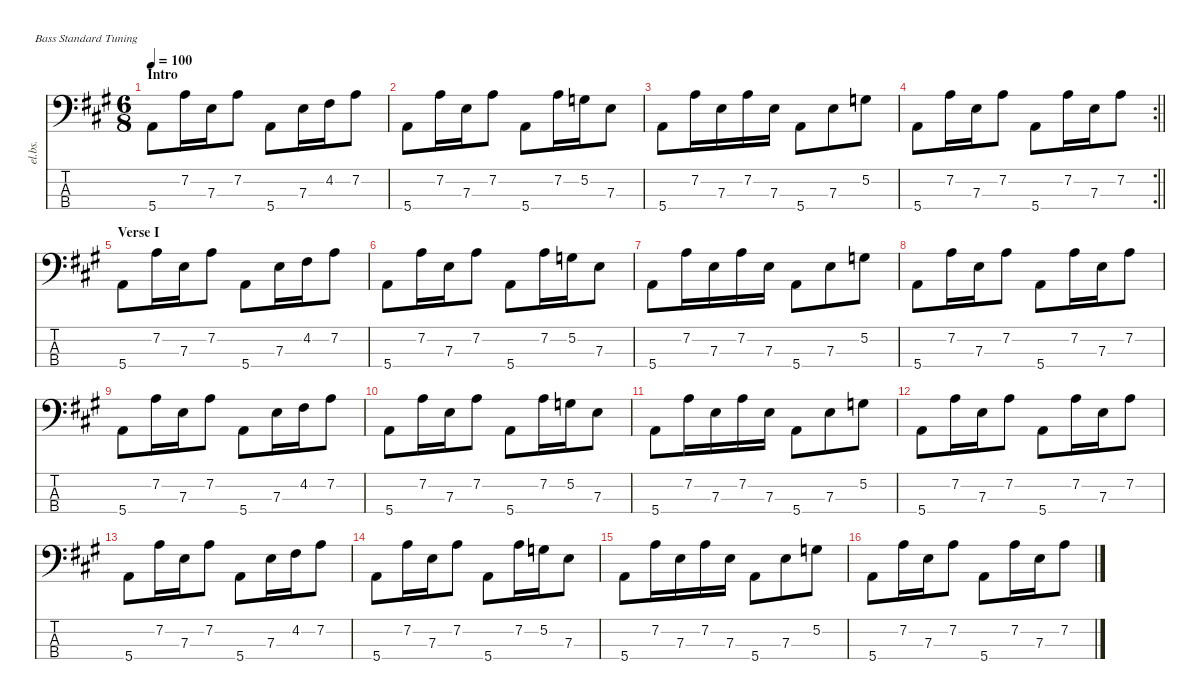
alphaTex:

\defaultSystemsLayout 4
\hideDynamics
\bracketExtendMode nobrackets
\track ("Bass - Flea" "el.bs.") {instrument electricbassfinger}
\staff {score tabs}
\tuning (G2 D2 A1 E1)
\ts (6 8)
\beaming (8 3 3)
\section ("" "Intro")
\tempo 100
\clef f4
\ks a
5.4{acc forcenatural}.8{dy f instrument electricbassfinger beam Down} 7.2{acc forcenatural}.16{beam Down} 7.3{acc forcenatural}.16{beam Down} 7.2{acc forcenatural}.8{beam Down} 5.4{acc forcenatural}.8{beam Down} 7.3{acc forcenatural}.16{beam Down} 4.2{acc #}.16{beam Down} 7.2{acc forcenatural}.8{beam Down} |
5.4{acc forcenatural}.8{beam Down} 7.2{acc forcenatural}.16{beam Down} 7.3{acc forcenatural}.16{beam Down} 7.2{acc forcenatural}.8{beam Down} 5.4{acc forcenatural}.8{beam Down} 7.2{acc forcenatural}.16{beam Down} 5.2{acc forcenatural}.16{beam Down} 7.3{acc forcenatural}.8{beam Down} |
5.4{acc forcenatural}.8{beam Down} 7.2{acc forcenatural}.16{beam Down} 7.3{acc forcenatural}.16{beam Down} 7.2{acc forcenatural}.16{beam Down} 7.3{acc forcenatural}.16{beam Down} 5.4{acc forcenatural}.8{beam Down} 7.3{acc forcenatural}.8{beam Down} 5.2{acc forcenatural}.8{beam Down} |
\rc 2
\barLineRight lightlight
5.4{acc forcenatural}.8{beam Down} 7.2{acc forcenatural}.16{beam Down} 7.3{acc forcenatural}.16{beam Down} 7.2{acc forcenatural}.8{beam Down} 5.4{acc forcenatural}.8{beam Down} 7.2{acc forcenatural}.16{beam Down} 7.3{acc forcenatural}.16{beam Down} 7.2{acc forcenatural}.8{beam Down} |
\section ("" "Verse I")
5.4{acc forcenatural}.8{beam Down} 7.2{acc forcenatural}.16{beam Down} 7.3{acc forcenatural}.16{beam Down} 7.2{acc forcenatural}.8{beam Down} 5.4{acc forcenatural}.8{beam Down} 7.3{acc forcenatural}.16{beam Down} 4.2{acc #}.16{beam Down} 7.2{acc forcenatural}.8{beam Down} |
5.4{acc forcenatural}.8{beam Down} 7.2{acc forcenatural}.16{beam Down} 7.3{acc forcenatural}.16{beam Down} 7.2{acc forcenatural}.8{beam Down} 5.4{acc forcenatural}.8{beam Down} 7.2{acc forcenatural}.16{beam Down} 5.2{acc forcenatural}.16{beam Down} 7.3{acc forcenatural}.8{beam Down} |
5.4{acc forcenatural}.8{beam Down} 7.2{acc forcenatural}.16{beam Down} 7.3{acc forcenatural}.16{beam Down} 7.2{acc forcenatural}.16{beam Down} 7.3{acc forcenatural}.16{beam Down} 5.4{acc forcenatural}.8{beam Down} 7.3{acc forcenatural}.8{beam Down} 5.2{acc forcenatural}.8{beam Down} |
5.4{acc forcenatural}.8{beam Down} 7.2{acc forcenatural}.16{beam Down} 7.3{acc forcenatural}.16{beam Down} 7.2{acc forcenatural}.8{beam Down} 5.4{acc forcenatural}.8{beam Down} 7.2{acc forcenatural}.16{beam Down} 7.3{acc forcenatural}.16{beam Down} 7.2{acc forcenatural}.8{beam Down} |
5.4{acc forcenatural}.8{beam Down} 7.2{acc forcenatural}.16{beam Down} 7.3{acc forcenatural}.16{beam Down} 7.2{acc forcenatural}.8{beam Down} 5.4{acc forcenatural}.8{beam Down} 7.3{acc forcenatural}.16{beam Down} 4.2{acc #}.16{beam Down} 7.2{acc forcenatural}.8{beam Down} |
5.4{acc forcenatural}.8{beam Down} 7.2{acc forcenatural}.16{beam Down} 7.3{acc forcenatural}.16{beam Down} 7.2{acc forcenatural}.8{beam Down} 5.4{acc forcenatural}.8{beam Down} 7.2{acc forcenatural}.16{beam Down} 5.2{acc forcenatural}.16{beam Down} 7.3{acc forcenatural}.8{beam Down} |
5.4{acc forcenatural}.8{beam Down} 7.2{acc forcenatural}.16{beam Down} 7.3{acc forcenatural}.16{beam Down} 7.2{acc forcenatural}.16{beam Down} 7.3{acc forcenatural}.16{beam Down} 5.4{acc forcenatural}.8{beam Down} 7.3{acc forcenatural}.8{beam Down} 5.2{acc forcenatural}.8{beam Down} |
5.4{acc forcenatural}.8{beam Down} 7.2{acc forcenatural}.16{beam Down} 7.3{acc forcenatural}.16{beam Down} 7.2{acc forcenatural}.8{beam Down} 5.4{acc forcenatural}.8{beam Down} 7.2{acc forcenatural}.16{beam Down} 7.3{acc forcenatural}.16{beam Down} 7.2{acc forcenatural}.8{beam Down} |
5.4{acc forcenatural}.8{beam Down} 7.2{acc forcenatural}.16{beam Down} 7.3{acc forcenatural}.16{beam Down} 7.2{acc forcenatural}.8{beam Down} 5.4{acc forcenatural}.8{beam Down} 7.3{acc forcenatural}.16{beam Down} 4.2{acc #}.16{beam Down} 7.2{acc forcenatural}.8{beam Down} |
5.4{acc forcenatural}.8{beam Down} 7.2{acc forcenatural}.16{beam Down} 7.3{acc forcenatural}.16{beam Down} 7.2{acc forcenatural}.8{beam Down} 5.4{acc forcenatural}.8{beam Down} 7.2{acc forcenatural}.16{beam Down} 5.2{acc forcenatural}.16{beam Down} 7.3{acc forcenatural}.8{beam Down} |
5.4{acc forcenatural}.8{beam Down} 7.2{acc forcenatural}.16{beam Down} 7.3{acc forcenatural}.16{beam Down} 7.2{acc forcenatural}.16{beam Down} 7.3{acc forcenatural}.16{beam Down} 5.4{acc forcenatural}.8{beam Down} 7.3{acc forcenatural}.8{beam Down} 5.2{acc forcenatural}.8{beam Down} |
5.4{acc forcenatural}.8{beam Down} 7.2{acc forcenatural}.16{beam Down} 7.3{acc forcenatural}.16{beam Down} 7.2{acc forcenatural}.8{beam Down} 5.4{acc forcenatural}.8{beam Down} 7.2{acc forcenatural}.16{beam Down} 7.3{acc forcenatural}.16{beam Down} 7.2{acc forcenatural}.8{beam Down}
